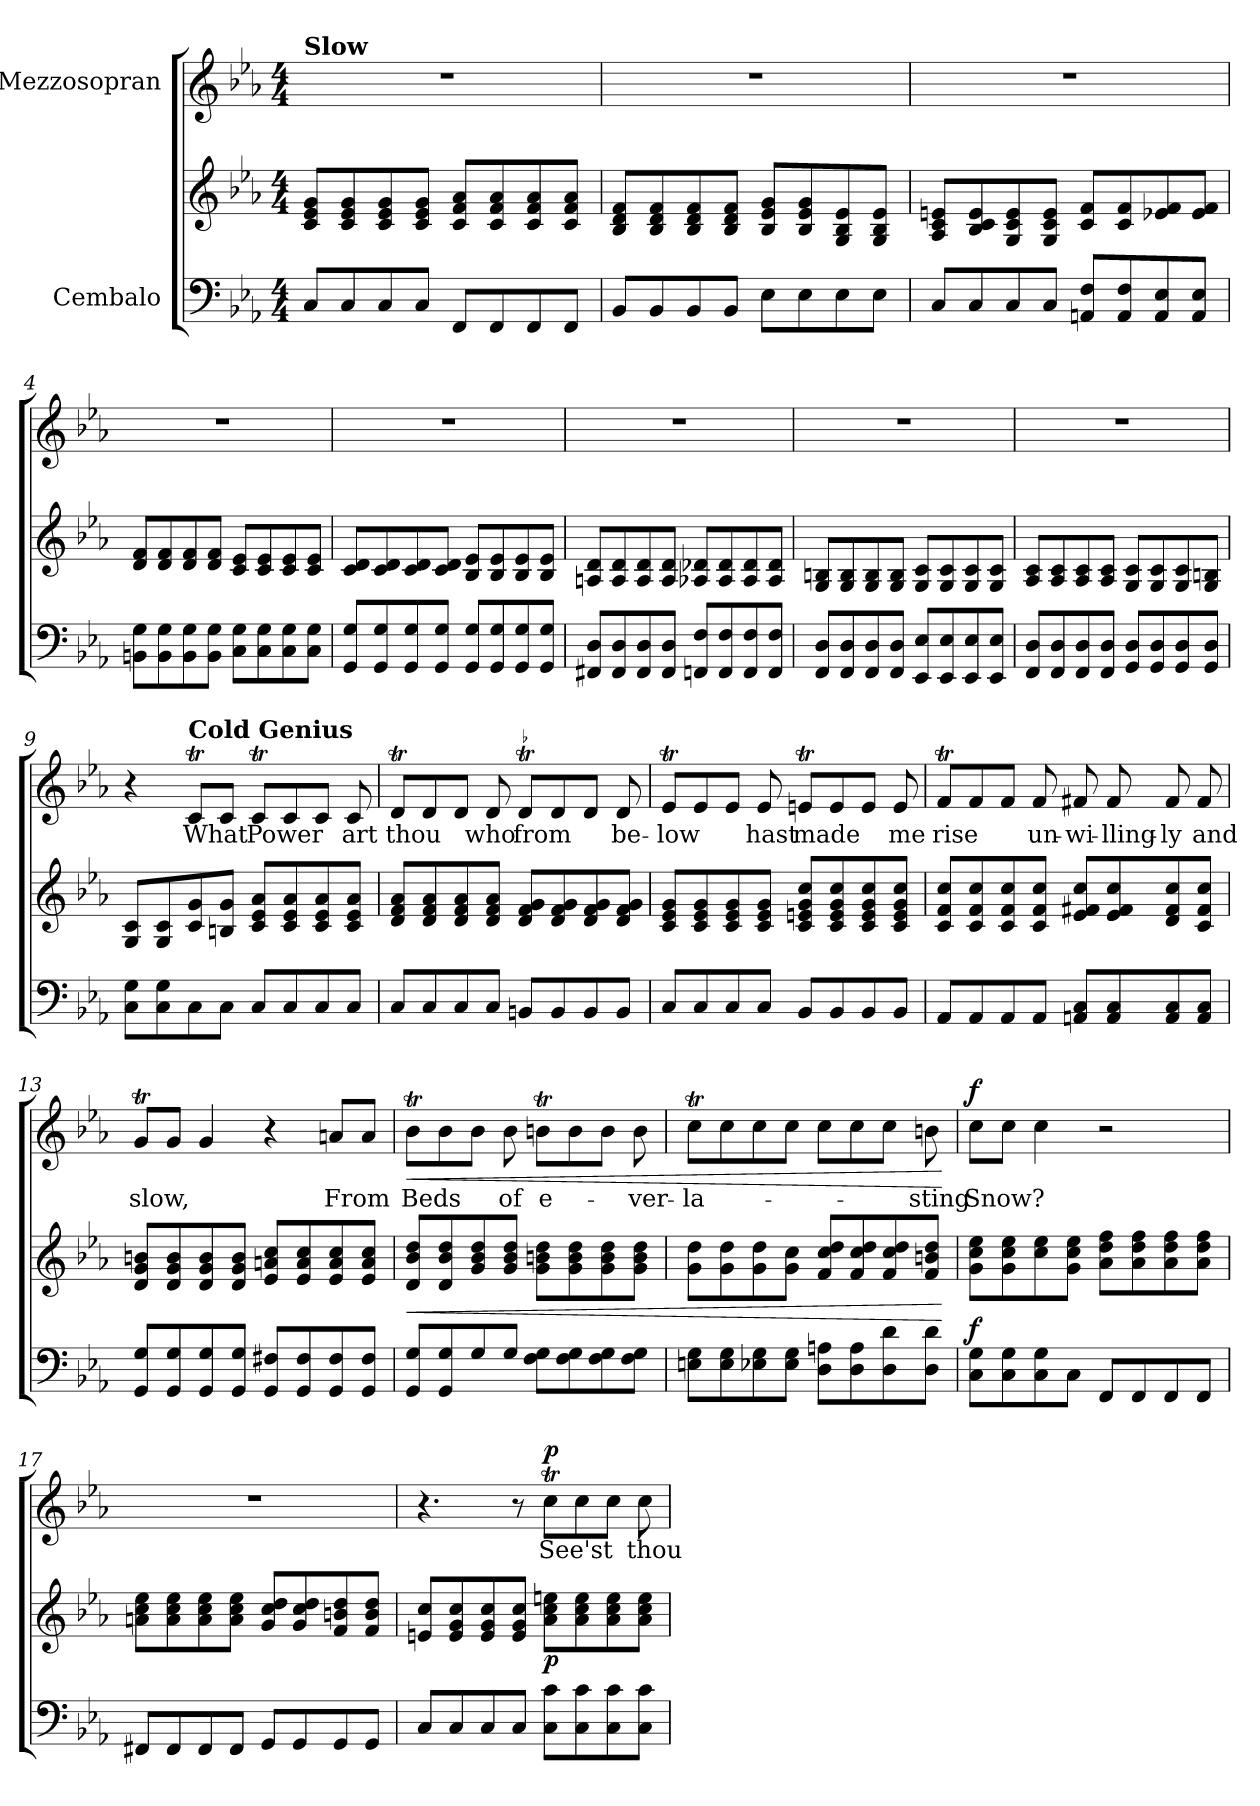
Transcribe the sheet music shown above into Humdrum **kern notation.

**kern	**kern	**dynam	**kern	**text	**dynam
*part2	*part2	*part2	*part1	*part1	*part1
*staff3	*staff2	*staff2/3	*staff1	*staff1	*staff1
*I"Cembalo	*	*	*I"Mezzosopran	*	*
*clefF4	*clefG2	*	*clefG2	*	*
*k[b-e-a-]	*k[b-e-a-]	*	*k[b-e-a-]	*	*
*M4/4	*M4/4	*	*M4/4	*	*
*MM45	*MM45	*	*MM45	*	*
=1	=1	=1	=1	=1	=1
!	!	!	!LO:TX:a:B:t=Slow	!	!
8C/L	8c/ 8e-/ 8g/L	.	1r	.	.
8C/	8c/ 8e-/ 8g/	.	.	.	.
8C/	8c/ 8e-/ 8g/	.	.	.	.
8C/J	8c/ 8e-/ 8g/J	.	.	.	.
8FF/L	8c/ 8f/ 8a-/L	.	.	.	.
8FF/	8c/ 8f/ 8a-/	.	.	.	.
8FF/	8c/ 8f/ 8a-/	.	.	.	.
8FF/J	8c/ 8f/ 8a-/J	.	.	.	.
=2	=2	=2	=2	=2	=2
8BB-/L	8B-/ 8d/ 8f/L	.	1r	.	.
8BB-/	8B-/ 8d/ 8f/	.	.	.	.
8BB-/	8B-/ 8d/ 8f/	.	.	.	.
8BB-/J	8B-/ 8d/ 8f/J	.	.	.	.
8E-\L	8B-/ 8e-/ 8g/L	.	.	.	.
8E-\	8B-/ 8e-/ 8g/	.	.	.	.
8E-\	8G/ 8B-/ 8e-/	.	.	.	.
8E-\J	8G/ 8B-/ 8e-/J	.	.	.	.
=3	=3	=3	=3	=3	=3
8C/L	8A-/ 8c/ 8en/L	.	1r	.	.
8C/	8B-/ 8c/ 8e/	.	.	.	.
8C/	8G/ 8c/ 8e/	.	.	.	.
8C/J	8G/ 8c/ 8e/J	.	.	.	.
8AAn/ 8F/L	8c/ 8f/L	.	.	.	.
8AA/ 8F/	8c/ 8f/	.	.	.	.
8AA/ 8E-/	8e-X/ 8f/	.	.	.	.
8AA/ 8E-/J	8e-/ 8f/J	.	.	.	.
!!LO:LB:g=z
=4	=4	=4	=4	=4	=4
8BBn\ 8G\L	8d/ 8f/L	.	1r	.	.
8BB\ 8G\	8d/ 8f/	.	.	.	.
8BB\ 8G\	8d/ 8f/	.	.	.	.
8BB\ 8G\J	8d/ 8f/J	.	.	.	.
8C\ 8G\L	8c/ 8e-/L	.	.	.	.
8C\ 8G\	8c/ 8e-/	.	.	.	.
8C\ 8G\	8c/ 8e-/	.	.	.	.
8C\ 8G\J	8c/ 8e-/J	.	.	.	.
=5	=5	=5	=5	=5	=5
8GG/ 8G/L	8c/ 8d/L	.	1r	.	.
8GG/ 8G/	8c/ 8d/	.	.	.	.
8GG/ 8G/	8c/ 8d/	.	.	.	.
8GG/ 8G/J	8c/ 8d/J	.	.	.	.
8GG/ 8G/L	8B-/ 8e-/L	.	.	.	.
8GG/ 8G/	8B-/ 8e-/	.	.	.	.
8GG/ 8G/	8B-/ 8e-/	.	.	.	.
8GG/ 8G/J	8B-/ 8e-/J	.	.	.	.
=6	=6	=6	=6	=6	=6
8FF#X/ 8D/L	8An/ 8d/L	.	1r	.	.
8FF#/ 8D/	8A/ 8d/	.	.	.	.
8FF#/ 8D/	8A/ 8d/	.	.	.	.
8FF#/ 8D/J	8A/ 8d/J	.	.	.	.
8FFn/ 8F/L	8A-X/ 8d-X/L	.	.	.	.
8FF/ 8F/	8A-/ 8d-/	.	.	.	.
8FF/ 8F/	8A-/ 8d-/	.	.	.	.
8FF/ 8F/J	8A-/ 8d-/J	.	.	.	.
!!LO:LB:g=z
=7	=7	=7	=7	=7	=7
8FF/ 8D/L	8G/ 8Bn/L	.	1r	.	.
8FF/ 8D/	8G/ 8B/	.	.	.	.
8FF/ 8D/	8G/ 8B/	.	.	.	.
8FF/ 8D/J	8G/ 8B/J	.	.	.	.
8EE-/ 8E-/L	8G/ 8c/L	.	.	.	.
8EE-/ 8E-/	8G/ 8c/	.	.	.	.
8EE-/ 8E-/	8G/ 8c/	.	.	.	.
8EE-/ 8E-/J	8G/ 8c/J	.	.	.	.
=8	=8	=8	=8	=8	=8
8FF/ 8D/L	8A-/ 8c/L	.	1r	.	.
8FF/ 8D/	8A-/ 8c/	.	.	.	.
8FF/ 8D/	8A-/ 8c/	.	.	.	.
8FF/ 8D/J	8A-/ 8c/J	.	.	.	.
8GG/ 8D/L	8G/ 8c/L	.	.	.	.
8GG/ 8D/	8G/ 8c/	.	.	.	.
8GG/ 8D/	8G/ 8c/	.	.	.	.
8GG/ 8D/J	8G/ 8Bn/J	.	.	.	.
=9	=9	=9	=9	=9	=9
8C\ 8G\L	8G/ 8c/L	.	4r	.	.
8C\ 8G\	8G/ 8c/	.	.	.	.
!	!	!	!LO:TX:a:B:t=Cold Genius	!	!
8C\	8c/ 8g/	.	8cT/L	What	.
8C\J	8Bn/ 8g/J	.	8cTTT/J	.	.
8C/L	8c/ 8e-/ 8a-/L	.	8cT/L	Power	.
8C/	8c/ 8e-/ 8a-/	.	8c/	.	.
8C/	8c/ 8e-/ 8a-/	.	8cTTT/J	.	.
8C/J	8c/ 8e-/ 8a-/J	.	8c/	art	.
!!LO:LB:g=z
=10	=10	=10	=10	=10	=10
8C/L	8d/ 8f/ 8a-/L	.	8dt/L	thou	.
8C/	8d/ 8f/ 8a-/	.	8d/	.	.
8C/	8d/ 8f/ 8a-/	.	8dTTT/J	.	.
8C/J	8d/ 8f/ 8a-/J	.	8d/	who	.
8BBn/L	8d/ 8f/ 8g/L	.	8dt/L	from	.
8BB/	8d/ 8f/ 8g/	.	8d/	.	.
8BB/	8d/ 8f/ 8g/	.	8dTTT/J	.	.
8BB/J	8d/ 8f/ 8g/J	.	8d/	be-	.
=11	=11	=11	=11	=11	=11
8C/L	8c/ 8e-/ 8g/L	.	8e-T/L	-low	.
8C/	8c/ 8e-/ 8g/	.	8e-/	.	.
8C/	8c/ 8e-/ 8g/	.	8e-TTT/J	.	.
8C/J	8c/ 8e-/ 8g/J	.	8e-/	hast	.
8BB-/L	8c/ 8en/ 8g/ 8cc/L	.	8ent/L	made	.
8BB-/	8c/ 8e/ 8g/ 8cc/	.	8e/	.	.
8BB-/	8c/ 8e/ 8g/ 8cc/	.	8eTTT/J	.	.
8BB-/J	8c/ 8e/ 8g/ 8cc/J	.	8e/	me	.
=12	=12	=12	=12	=12	=12
8AA-/L	8c/ 8f/ 8cc/L	.	8fT/L	rise	.
8AA-/	8c/ 8f/ 8cc/	.	8f/	.	.
8AA-/	8c/ 8f/ 8cc/	.	8fTTT/J	.	.
8AA-/J	8c/ 8f/ 8cc/J	.	8f/	un-	.
8AAn/ 8C/L	8e-/ 8f#X/ 8cc/L	.	8f#X/	-wi-	.
8AA/ 8C/	8e-/ 8f#/ 8cc/	.	8f#/	-lling-	.
8AA/ 8C/	8d/ 8f#/ 8cc/	.	8f#/	-ly	.
8AA/ 8C/J	8c/ 8f#/ 8cc/J	.	8f#/	and	.
!!LO:PB:g=z
=13	=13	=13	=13	=13	=13
8GG/ 8G/L	8d/ 8g/ 8bn/L	.	8gt/L	slow,	.
8GG/ 8G/	8d/ 8g/ 8b/	.	8g/J	.	.
8GG/ 8G/	8d/ 8g/ 8b/	.	4gTTT/	.	.
8GG/ 8G/J	8d/ 8g/ 8b/J	.	.	.	.
8GG/ 8F#X/L	8e-/ 8an/ 8cc/L	.	4r	.	.
8GG/ 8F#/	8e-/ 8a/ 8cc/	.	.	.	.
8GG/ 8F#/	8e-/ 8a/ 8cc/	.	8an/L	From	.
8GG/ 8F#/J	8e-/ 8a/ 8cc/J	.	8a/J	.	.
=14	=14	=14	=14	=14	=14
!	!	!LO:HP:b	!	!	!LO:HP:b
8GG/ 8G/L	8d/ 8b-/ 8dd/L	<	8b-T\L	Beds	<
8GG/ 8G/	8d/ 8b-/ 8dd/	.	8b-\	.	.
8G/	8g/ 8b-/ 8dd/	.	8b-TTT\J	.	.
8G/J	8g/ 8b-/ 8dd/J	.	8b-\	of	.
8F\ 8G\L	8g\ 8bn\ 8dd\L	.	8bnt\L	e-	.
8F\ 8G\	8g\ 8b\ 8dd\	.	8b\	.	.
8F\ 8G\	8g\ 8b\ 8dd\	.	8bTTT\J	.	.
8F\ 8G\J	8g\ 8b\ 8dd\J	.	8b\	-ver-	.
=15	=15	=15	=15	=15	=15
8En\ 8G\L	8g\ 8dd\L	.	8ccT\L	-la-	.
8E\ 8G\	8g\ 8dd\	.	8cc\	.	.
8E-X\ 8G\	8g\ 8dd\	.	8cc\	.	.
8E-\ 8G\J	8g\ 8cc\J	.	8cc\J	.	.
8D\ 8An\L	8f/ 8cc/ 8dd/L	.	8cc\L	.	.
8D\ 8A\	8f/ 8cc/ 8dd/	.	8cc\	.	.
8D\ 8d\	8f/ 8cc/ 8dd/	.	8ccTTT\J	.	.
8D\ 8d\J	8f/ 8bn/ 8dd/J	.	8bn\	-sting	.
.	.	[	.	.	[
!!LO:LB:g=z
=16	=16	=16	=16	=16	=16
!	!	!LO:DY:a=2	!	!	!LO:DY:b
8C\ 8G\L	8g\ 8cc\ 8ee-\L	f	8cc\L	Snow?	f
8C\ 8G\	8g\ 8cc\ 8ee-\	.	8cc\J	.	.
8C\ 8G\	8cc\ 8ee-\	.	4cc\	.	.
8C\J	8g\ 8cc\ 8ee-\J	.	.	.	.
8FF/L	8a-\ 8dd\ 8ff\L	.	2r	.	.
8FF/	8a-\ 8dd\ 8ff\	.	.	.	.
8FF/	8a-\ 8dd\ 8ff\	.	.	.	.
8FF/J	8a-\ 8dd\ 8ff\J	.	.	.	.
=17	=17	=17	=17	=17	=17
8FF#X/L	8an\ 8cc\ 8ee-\L	.	1r	.	.
8FF#/	8a\ 8cc\ 8ee-\	.	.	.	.
8FF#/	8a\ 8cc\ 8ee-\	.	.	.	.
8FF#/J	8a\ 8cc\ 8ee-\J	.	.	.	.
8GG/L	8g/ 8cc/ 8dd/L	.	.	.	.
8GG/	8g/ 8cc/ 8dd/	.	.	.	.
8GG/	8f/ 8bn/ 8dd/	.	.	.	.
8GG/J	8f/ 8b/ 8dd/J	.	.	.	.
=18	=18	=18	=18	=18	=18
8C/L	8en/ 8cc/L	.	4.r	.	.
8C/	8e/ 8g/ 8cc/	.	.	.	.
8C/	8e/ 8g/ 8cc/	.	.	.	.
8C/J	8e/ 8g/ 8cc/J	.	8r	.	.
!	!	!LO:DY:b	!	!	!LO:DY:b
8C\ 8c\L	8a-\ 8cc\ 8een\L	p	8ccT\L	-See'st	p
8C\ 8c\	8a-\ 8cc\ 8ee\	.	8cc\	.	.
8C\ 8c\	8a-\ 8cc\ 8ee\	.	8ccTTT\J	.	.
8C\ 8c\J	8a-\ 8cc\ 8ee\J	.	8cc\	thou-	.
=	=	=	=	=	=
*-	*-	*-	*-	*-	*-
